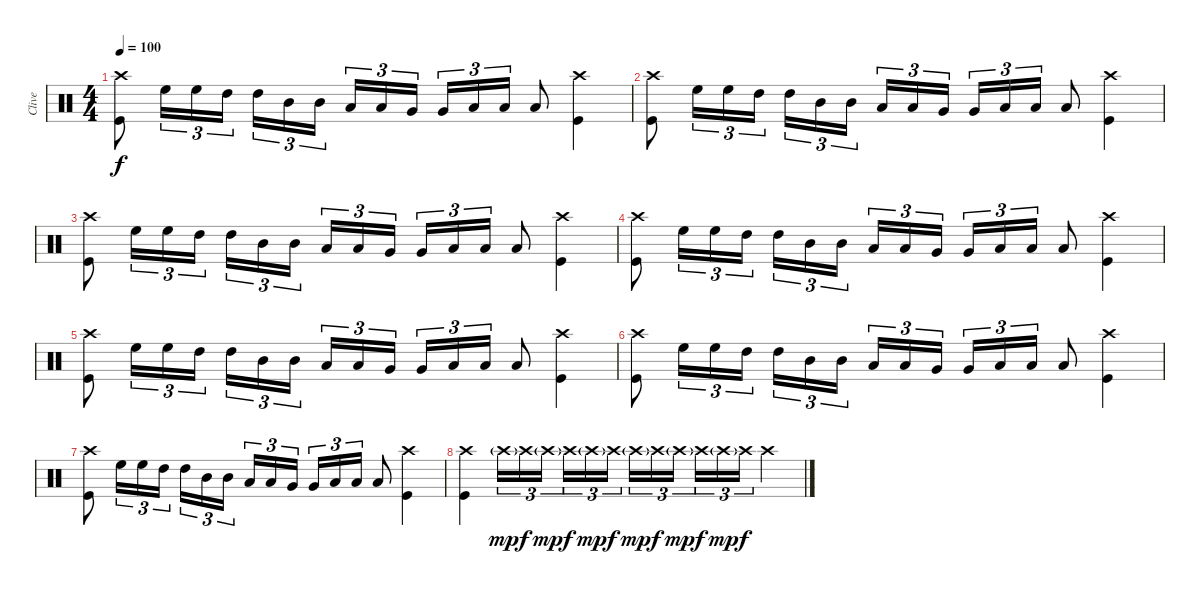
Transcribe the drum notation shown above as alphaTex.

\track ("Clive" "Clive") {instrument percussion}
\staff {score}
\articulation defaults
\ts (4 4)
\tempo 100
\clef neutral
\ks c
("Crash high (hit)" "Kick (hit)").8{dy f} "High Floor Tom (hit)".16{tu (3 2)} "High Floor Tom (hit)".16{tu (3 2)} "High Tom (hit)".16{tu (3 2)} "High Tom (hit)".16{tu (3 2)} "Mid Tom (hit)".16{tu (3 2)} "Mid Tom (hit)".16{tu (3 2)} "Low Tom (hit)".16{tu (3 2)} "Low Tom (hit)".16{tu (3 2)} "Very Low Tom (hit)".16{tu (3 2)} "Very Low Tom (hit)".16{tu (3 2)} "Low Floor Tom (hit)".16{tu (3 2)} "Low Floor Tom (hit)".16{tu (3 2)} "Low Floor Tom (hit)".8 ("Crash high (hit)" "Kick (hit)").4 |
("Crash high (hit)" "Kick (hit)").8 "High Floor Tom (hit)".16{tu (3 2)} "High Floor Tom (hit)".16{tu (3 2)} "High Tom (hit)".16{tu (3 2)} "High Tom (hit)".16{tu (3 2)} "Mid Tom (hit)".16{tu (3 2)} "Mid Tom (hit)".16{tu (3 2)} "Low Tom (hit)".16{tu (3 2)} "Low Tom (hit)".16{tu (3 2)} "Very Low Tom (hit)".16{tu (3 2)} "Very Low Tom (hit)".16{tu (3 2)} "Low Floor Tom (hit)".16{tu (3 2)} "Low Floor Tom (hit)".16{tu (3 2)} "Low Floor Tom (hit)".8 ("Crash high (hit)" "Kick (hit)").4 |
("Crash high (hit)" "Kick (hit)").8 "High Floor Tom (hit)".16{tu (3 2)} "High Floor Tom (hit)".16{tu (3 2)} "High Tom (hit)".16{tu (3 2)} "High Tom (hit)".16{tu (3 2)} "Mid Tom (hit)".16{tu (3 2)} "Mid Tom (hit)".16{tu (3 2)} "Low Tom (hit)".16{tu (3 2)} "Low Tom (hit)".16{tu (3 2)} "Very Low Tom (hit)".16{tu (3 2)} "Very Low Tom (hit)".16{tu (3 2)} "Low Floor Tom (hit)".16{tu (3 2)} "Low Floor Tom (hit)".16{tu (3 2)} "Low Floor Tom (hit)".8 ("Crash high (hit)" "Kick (hit)").4 |
("Crash high (hit)" "Kick (hit)").8 "High Floor Tom (hit)".16{tu (3 2)} "High Floor Tom (hit)".16{tu (3 2)} "High Tom (hit)".16{tu (3 2)} "High Tom (hit)".16{tu (3 2)} "Mid Tom (hit)".16{tu (3 2)} "Mid Tom (hit)".16{tu (3 2)} "Low Tom (hit)".16{tu (3 2)} "Low Tom (hit)".16{tu (3 2)} "Very Low Tom (hit)".16{tu (3 2)} "Very Low Tom (hit)".16{tu (3 2)} "Low Floor Tom (hit)".16{tu (3 2)} "Low Floor Tom (hit)".16{tu (3 2)} "Low Floor Tom (hit)".8 ("Crash high (hit)" "Kick (hit)").4 |
("Crash high (hit)" "Kick (hit)").8 "High Floor Tom (hit)".16{tu (3 2)} "High Floor Tom (hit)".16{tu (3 2)} "High Tom (hit)".16{tu (3 2)} "High Tom (hit)".16{tu (3 2)} "Mid Tom (hit)".16{tu (3 2)} "Mid Tom (hit)".16{tu (3 2)} "Low Tom (hit)".16{tu (3 2)} "Low Tom (hit)".16{tu (3 2)} "Very Low Tom (hit)".16{tu (3 2)} "Very Low Tom (hit)".16{tu (3 2)} "Low Floor Tom (hit)".16{tu (3 2)} "Low Floor Tom (hit)".16{tu (3 2)} "Low Floor Tom (hit)".8 ("Crash high (hit)" "Kick (hit)").4 |
("Crash high (hit)" "Kick (hit)").8 "High Floor Tom (hit)".16{tu (3 2)} "High Floor Tom (hit)".16{tu (3 2)} "High Tom (hit)".16{tu (3 2)} "High Tom (hit)".16{tu (3 2)} "Mid Tom (hit)".16{tu (3 2)} "Mid Tom (hit)".16{tu (3 2)} "Low Tom (hit)".16{tu (3 2)} "Low Tom (hit)".16{tu (3 2)} "Very Low Tom (hit)".16{tu (3 2)} "Very Low Tom (hit)".16{tu (3 2)} "Low Floor Tom (hit)".16{tu (3 2)} "Low Floor Tom (hit)".16{tu (3 2)} "Low Floor Tom (hit)".8 ("Crash high (hit)" "Kick (hit)").4 |
("Crash high (hit)" "Kick (hit)").8 "High Floor Tom (hit)".16{tu (3 2)} "High Floor Tom (hit)".16{tu (3 2)} "High Tom (hit)".16{tu (3 2)} "High Tom (hit)".16{tu (3 2)} "Mid Tom (hit)".16{tu (3 2)} "Mid Tom (hit)".16{tu (3 2)} "Low Tom (hit)".16{tu (3 2)} "Low Tom (hit)".16{tu (3 2)} "Very Low Tom (hit)".16{tu (3 2)} "Very Low Tom (hit)".16{tu (3 2)} "Low Floor Tom (hit)".16{tu (3 2)} "Low Floor Tom (hit)".16{tu (3 2)} "Low Floor Tom (hit)".8 ("Crash high (hit)" "Kick (hit)").4 |
("Crash high (hit)" "Kick (hit)").4 "Crash high (hit)"{g}.16{tu (3 2) dy mp} "Crash high (hit)".16{tu (3 2) dy f} "Crash high (hit)"{g}.16{tu (3 2) dy mp} "Crash high (hit)".16{tu (3 2) dy f} "Crash high (hit)"{g}.16{tu (3 2) dy mp} "Crash high (hit)".16{tu (3 2) dy f} "Crash high (hit)"{g}.16{tu (3 2) dy mp} "Crash high (hit)".16{tu (3 2) dy f} "Crash high (hit)"{g}.16{tu (3 2) dy mp} "Crash high (hit)".16{tu (3 2) dy f} "Crash high (hit)"{g}.16{tu (3 2) dy mp} "Crash high (hit)".16{tu (3 2) dy f} "Crash high (hit)".4
